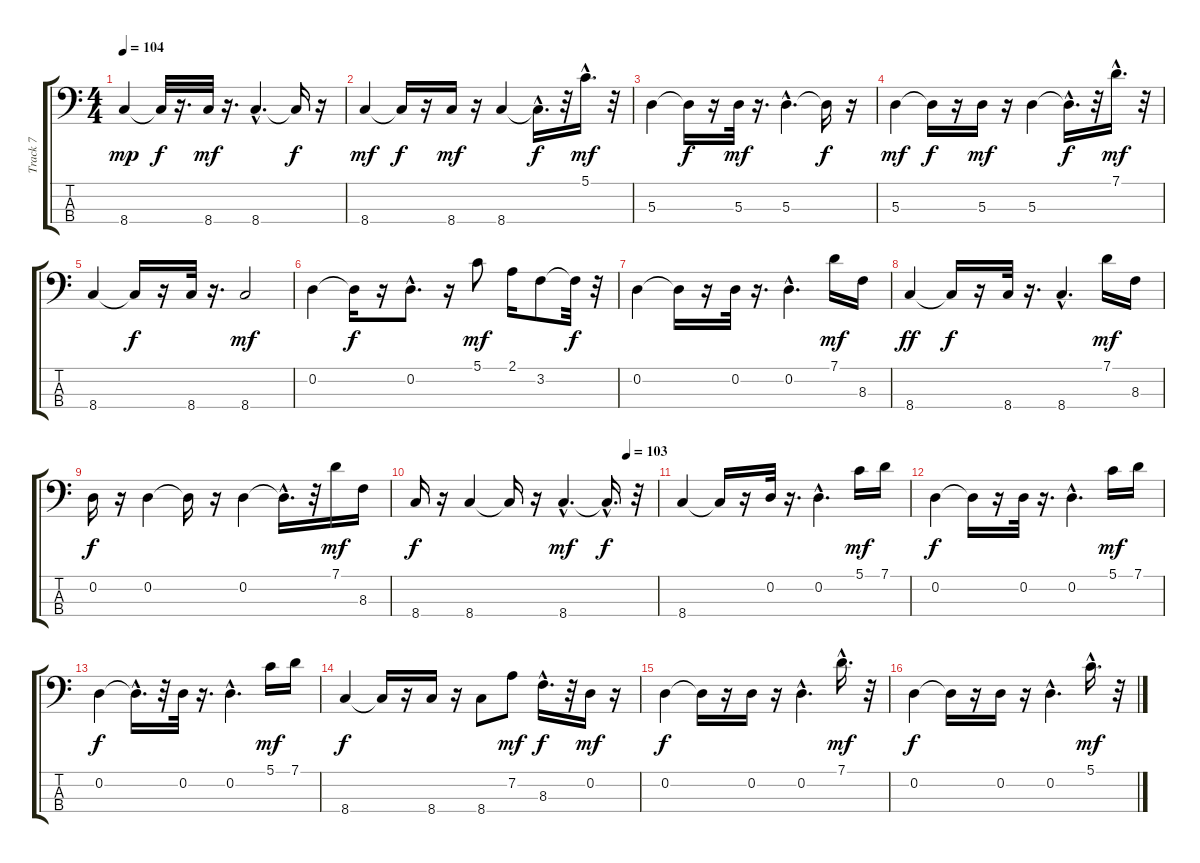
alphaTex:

\track ("Track 7" "Track 7") {instrument fretlessbass}
\staff {score tabs}
\tuning (G2 D2 A1 E1) {hide}
\ts (4 4)
\tempo 104
\clef f4
\ks c
8.4.4{dy mp} 8.4{t}.32{dy f} r.16{d} 8.4.32{dy mf} r.16{d} 8.4{hac}.4{d} 8.4{t}.16{dy f} r.16 |
8.4.4{dy mf} 8.4{t}.16{dy f} r.16 8.4.16{dy mf} r.16 8.4.4 8.4{hac t}.16{d dy f} r.32 5.1{hac}.16{d dy mf} r.32 |
5.3.4 5.3{t}.16{dy f} r.16 5.3.32{dy mf} r.16{d} 5.3{hac}.4{d} 5.3{t}.16{dy f} r.16 |
5.3.4{dy mf} 5.3{t}.16{dy f} r.16 5.3.16{dy mf} r.16 5.3.4 5.3{hac t}.16{d dy f} r.32 7.1{hac}.16{d dy mf} r.32 |
8.4.4 8.4{t}.16{dy f} r.16 8.4.32 r.16{d} 8.4.2{dy mf} |
0.2.4 0.2{t}.16{dy f} r.16 0.2{hac}.8{d} r.16 5.1.8{dy mf} 2.1.16 3.2.8 3.2{t}.32{dy f} r.32 |
0.2.4 0.2{t}.16 r.16 0.2.32 r.16{d} 0.2{hac}.4{d} 7.1.16{dy mf} 8.3.16 |
8.4.4{dy ff} 8.4{t}.16{dy f} r.16 8.4.32 r.16{d} 8.4{hac}.4{d} 7.1.16{dy mf} 8.3.16 |
0.2.16{dy f} r.16 0.2.4 0.2{t}.16 r.16 0.2.4 0.2{hac t}.16{d} r.32 7.1.16{dy mf} 8.3.16 |
\tempo (103 0.875)
8.4.16{dy f} r.16 8.4.4 8.4{t}.16 r.16 8.4{hac}.4{d dy mf} 8.4{hac t}.16{d dy f} r.32 |
8.4.4 8.4{t}.16 r.16 0.2.32 r.16{d} 0.2{hac}.4{d} 5.1.16{dy mf} 7.1.16 |
0.2.4{dy f} 0.2{t}.16 r.16 0.2.32 r.16{d} 0.2{hac}.4{d} 5.1.16{dy mf} 7.1.16 |
0.2.4{dy f} 0.2{hac t}.16{d} r.32 0.2.32 r.16{d} 0.2{hac}.4{d} 5.1.16{dy mf} 7.1.16 |
8.4.4{dy f} 8.4{t}.16 r.16 8.4.16 r.16 8.4.8 7.2.8{dy mf} 8.3{hac}.16{d dy f} r.32 0.2.16{dy mf} r.16 |
0.2.4{dy f} 0.2{t}.16 r.16 0.2.16 r.16 0.2{hac}.4{d} 7.1{hac}.16{d dy mf} r.32 |
0.2.4{dy f} 0.2{t}.16 r.16 0.2.16 r.16 0.2{hac}.4{d} 5.1{hac}.16{d dy mf} r.32
